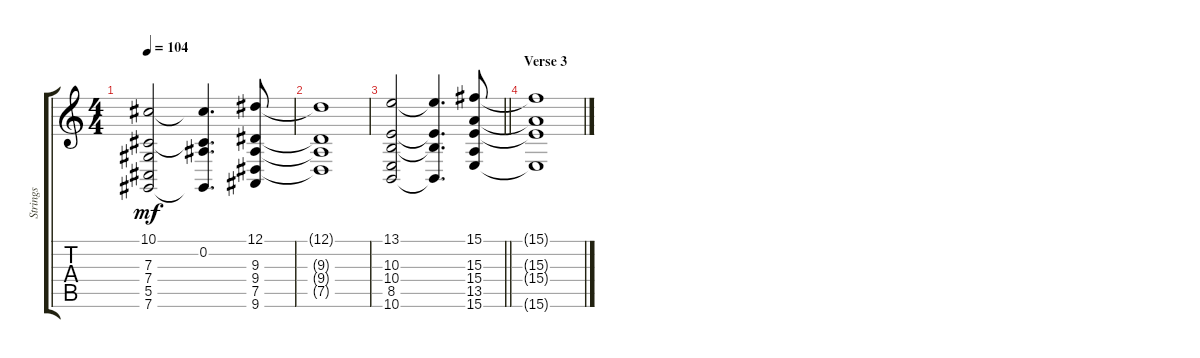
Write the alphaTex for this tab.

\track ("Strings" "Strings") {instrument stringensemble2}
\staff {score tabs}
\tuning (Eb4 Bb3 Gb3 Db3 Ab2 Db2) {hide}
\ts (4 4)
\tempo 104
\clef g2
\ks c
(10.1 7.3 7.4 5.5 7.6).2{dy mf} (10.1{t} 0.2 7.3{t} 7.6{t}).4{d} (12.1 9.3 9.4 7.5 9.6).8 |
(12.1{t} 9.3{t} 9.4{t} 7.5{t}).1 |
\barLineRight lightlight
(13.1 10.3 10.4 8.5 10.6).2 (13.1{t} 10.3{t} 10.4{t} 10.6{t}).4{d} (15.1 15.3 15.4 13.5 15.6).8 |
\section ("" "Verse 3")
(15.1{t} 15.3{t} 15.4{t} 15.6{t}).1
